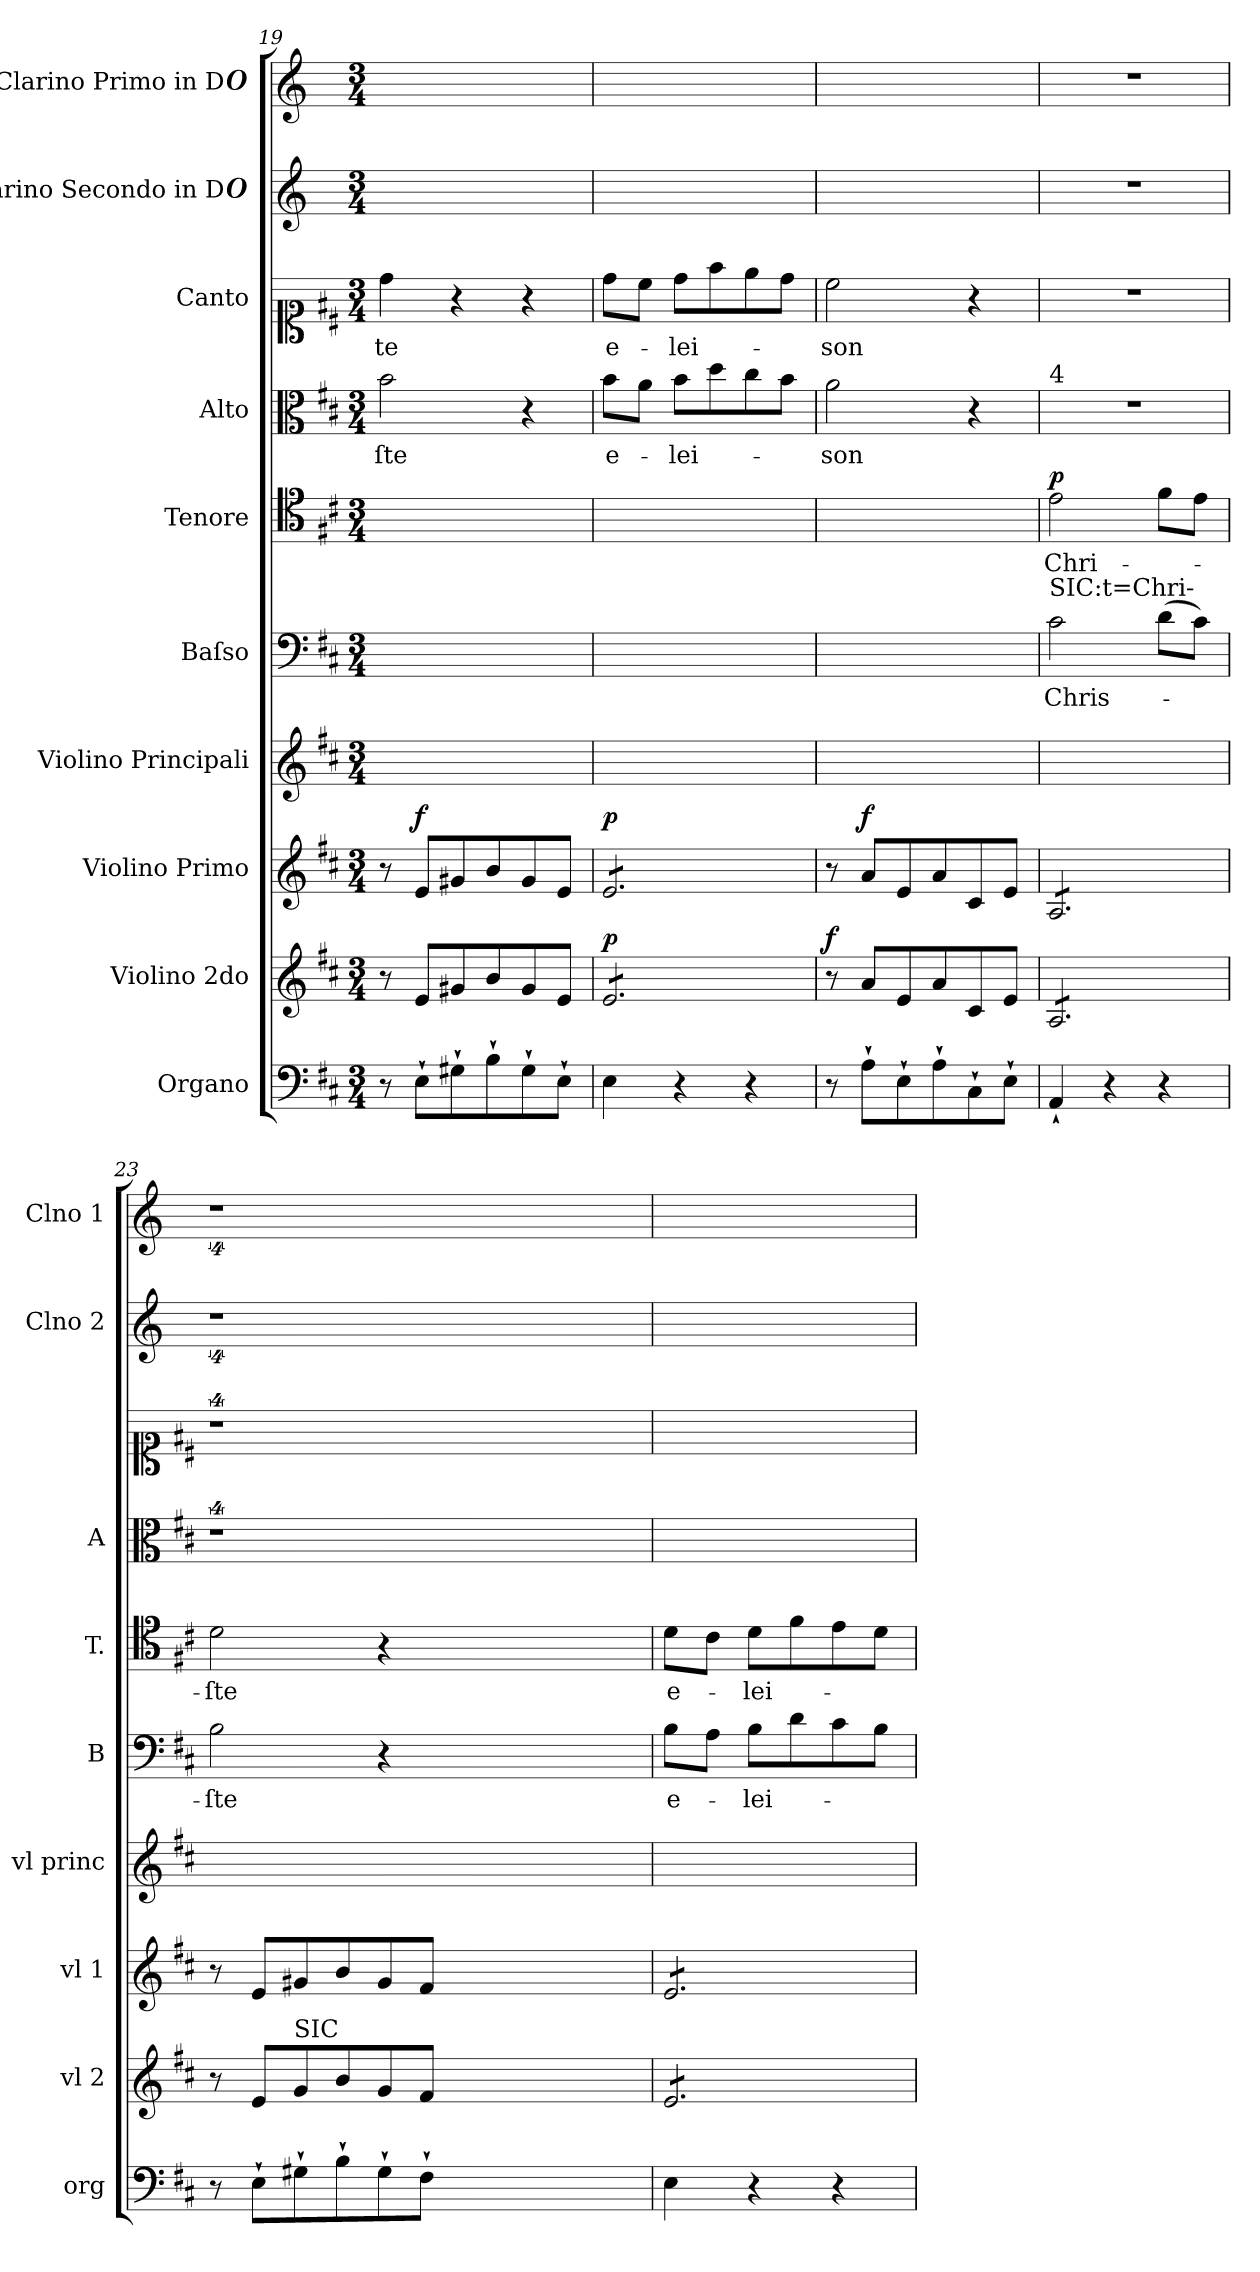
**kern	**kern	**dynam	**kern	**dynam	**kern	**kern	**text	**kern	**text	**dynam	**kern	**text	**kern	**text	**kern	**kern
*part10	*part9	*part9	*part8	*part8	*part7	*part6	*part6	*part5	*part5	*part5	*part4	*part4	*part3	*part3	*part2	*part1
*staff10	*staff9	*staff9	*staff8	*staff8	*staff7	*staff6	*staff6	*staff5	*staff5	*staff5	*staff4	*staff4	*staff3	*staff3	*staff2	*staff1
*I"Organo	*I"Violino 2do	*	*I"Violino Primo	*	*I"Violino Principali	*I"Baſso	*	*I"Tenore	*	*	*I"Alto	*	*I"Canto	*	*I"Clarino Secondo in D#	*I"Clarino Primo in D#
*I'org	*I'vl 2	*	*I'vl 1	*	*I'vl princ	*I'B	*	*I'T.	*	*	*I'A	*	*	*	*I'Clno 2	*I'Clno 1
*clefF4	*clefG2	*	*clefG2	*	*clefG2	*clefF4	*	*clefC4	*	*	*clefC3	*	*clefC1	*	*clefG2	*clefG2
*	*	*	*	*	*	*	*	*	*	*	*	*	*	*	*ITrd-1c-2	*ITrd-1c-2
*k[f#c#]	*k[f#c#]	*	*k[f#c#]	*	*k[f#c#]	*k[f#c#]	*	*k[f#c#]	*	*	*k[f#c#]	*	*k[f#c#]	*	*k[f#c#]	*k[f#c#]
*M3/4	*M3/4	*	*M3/4	*	*M3/4	*M3/4	*	*M3/4	*	*	*M3/4	*	*M3/4	*	*M3/4	*M3/4
=19	=19	=19	=19	=19	=19	=19	=19	=19	=19	=19	=19	=19	=19	=19	=19	=19
!	!	!LO:DY:a	!	!	!	!	!	!	!	!	!	!	!	!	!	!
8r	8r	fr	8r	.	2.ryy	2.ryy	.	2.ryy	.	.	2b\	-ſte	4dd\	-te	2.ryy	2.ryy
!	!	!	!	!LO:DY:a	!	!	!	!	!	!	!	!	!	!	!	!
8E`\L	8e/L	.	8e/L	f	.	.	.	.	.	.	.	.	.	.	.	.
8G#X`\	8g#X/	.	8g#X/	.	.	.	.	.	.	.	.	.	4r	.	.	.
8B`\	8b/	.	8b/	.	.	.	.	.	.	.	.	.	.	.	.	.
8G#`\	8g#/	.	8g#/	.	.	.	.	.	.	.	4r	.	4r	.	.	.
8E`\J	8e/J	.	8e/J	.	.	.	.	.	.	.	.	.	.	.	.	.
=20	=20	=20	=20	=20	=20	=20	=20	=20	=20	=20	=20	=20	=20	=20	=20	=20
!	!	!LO:DY:a	!	!LO:DY:a	!	!	!	!	!	!	!	!	!	!	!	!
*	*tremolo	*	*	*	*	*	*	*	*	*	*	*	*	*	*	*
*	*	*	*tremolo	*	*	*	*	*	*	*	*	*	*	*	*	*
4E\	8e/L	p	8e/L	p	2.ryy	2.ryy	.	2.ryy	.	.	8b\L	e-	8dd\L	e-	2.ryy	2.ryy
.	8e/	.	8e/	.	.	.	.	.	.	.	8a\J	.	8cc#\J	.	.	.
4r	8e/	.	8e/	.	.	.	.	.	.	.	8b\L	-lei-	8dd\L	-lei-	.	.
.	8e/	.	8e/	.	.	.	.	.	.	.	8dd\	.	8ff#\	.	.	.
4r	8e/	.	8e/	.	.	.	.	.	.	.	8cc#\	.	8ee\	.	.	.
.	8e/J	.	8e/J	.	.	.	.	.	.	.	8b\J	.	8dd\J	.	.	.
*	*	*	*Xtremolo	*	*	*	*	*	*	*	*	*	*	*	*	*
*	*Xtremolo	*	*	*	*	*	*	*	*	*	*	*	*	*	*	*
=21	=21	=21	=21	=21	=21	=21	=21	=21	=21	=21	=21	=21	=21	=21	=21	=21
!	!	!LO:DY:a	!	!	!	!	!	!	!	!	!	!	!	!	!	!
8r	8r	f	8r	.	2.ryy	2.ryy	.	2.ryy	.	.	2a\	-son	2cc#\	-son	2.ryy	2.ryy
!	!	!	!	!LO:DY:a	!	!	!	!	!	!	!	!	!	!	!	!
8A`\L	8a/L	.	8a/L	f	.	.	.	.	.	.	.	.	.	.	.	.
8E`\	8e/	.	8e/	.	.	.	.	.	.	.	.	.	.	.	.	.
8A`\	8a/	.	8a/	.	.	.	.	.	.	.	.	.	.	.	.	.
8C#`\	8c#/	.	8c#/	.	.	.	.	.	.	.	4r	.	4r	.	.	.
8E`\J	8e/J	.	8e/J	.	.	.	.	.	.	.	.	.	.	.	.	.
=22	=22	=22	=22	=22	=22	=22	=22	=22	=22	=22	=22	=22	=22	=22	=22	=22
!	!	!	!	!	!	!	!	!	!	!	!LO:TX:a:t=4	!	!	!	!	!
!	!	!	!	!	!	!LO:TX:a:t=SIC&colon;t=Chri-	!	!	!	!	!	!	!	!	!	!
!	!	!	!	!	!	!	!	!	!	!LO:DY:a	!	!	!	!	!	!
*	*tremolo	*	*	*	*	*	*	*	*	*	*	*	*	*	*	*
*	*	*	*tremolo	*	*	*	*	*	*	*	*	*	*	*	*	*
4AA`/	8A/L	.	8A/L	.	2.ryy	2c#\	Chris-	2e\	Chri-	p	2.r	.	2.r	.	2.r	2.r
.	8A/	.	8A/	.	.	.	.	.	.	.	.	.	.	.	.	.
4r	8A/	.	8A/	.	.	.	.	.	.	.	.	.	.	.	.	.
.	8A/	.	8A/	.	.	.	.	.	.	.	.	.	.	.	.	.
4r	8A/	.	8A/	.	.	(8d\L	.	8f#\L	.	.	.	.	.	.	.	.
.	8A/J	.	8A/J	.	.	8c#\J)	.	8e\J	.	.	.	.	.	.	.	.
*	*	*	*Xtremolo	*	*	*	*	*	*	*	*	*	*	*	*	*
*	*Xtremolo	*	*	*	*	*	*	*	*	*	*	*	*	*	*	*
=23	=23	=23	=23	=23	=23	=23	=23	=23	=23	=23	=23	=23	=23	=23	=23	=23
8r	8r	.	8r	.	2.ryy	2B\	-ſte	2d\	-ſte	.	4%9r	.	4%9r	.	4%9r	4%9r
8E`\L	8e/L	.	8e/L	.	.	.	.	.	.	.	.	.	.	.	.	.
!	!LO:TX:a:t=SIC	!	!	!	!	!	!	!	!	!	!	!	!	!	!	!
8G#X`\	8g/	.	8g#X/	.	.	.	.	.	.	.	.	.	.	.	.	.
8B`\	8b/	.	8b/	.	.	.	.	.	.	.	.	.	.	.	.	.
8G#`\	8g/	.	8g#/	.	.	4r	.	4r	.	.	.	.	.	.	.	.
8F#`\J	8f#/J	.	8f#/J	.	.	.	.	.	.	.	.	.	.	.	.	.
1.ryy	1.ryy	.	1.ryy	.	1.ryy	1.ryy	.	1.ryy	.	.	.	.	.	.	.	.
=24	=24	=24	=24	=24	=24	=24	=24	=24	=24	=24	=24	=24	=24	=24	=24	=24
*	*tremolo	*	*	*	*	*	*	*	*	*	*	*	*	*	*	*
*	*	*	*tremolo	*	*	*	*	*	*	*	*	*	*	*	*	*
4E\	8e/L	.	8e/L	.	2.ryy	8B\L	e-	8d\L	e-	.	2.ryy	.	2.ryy	.	2.ryy	2.ryy
.	8e/	.	8e/	.	.	8A\J	.	8c#\J	.	.	.	.	.	.	.	.
4r	8e/	.	8e/	.	.	8B\L	-lei-	8d\L	-lei-	.	.	.	.	.	.	.
.	8e/	.	8e/	.	.	8d\	.	8f#\	.	.	.	.	.	.	.	.
4r	8e/	.	8e/	.	.	8c#\	.	8e\	.	.	.	.	.	.	.	.
.	8e/J	.	8e/J	.	.	8B\J	.	8d\J	.	.	.	.	.	.	.	.
*	*	*	*Xtremolo	*	*	*	*	*	*	*	*	*	*	*	*	*
*	*Xtremolo	*	*	*	*	*	*	*	*	*	*	*	*	*	*	*
=	=	=	=	=	=	=	=	=	=	=	=	=	=	=	=	=
*-	*-	*-	*-	*-	*-	*-	*-	*-	*-	*-	*-	*-	*-	*-	*-	*-
